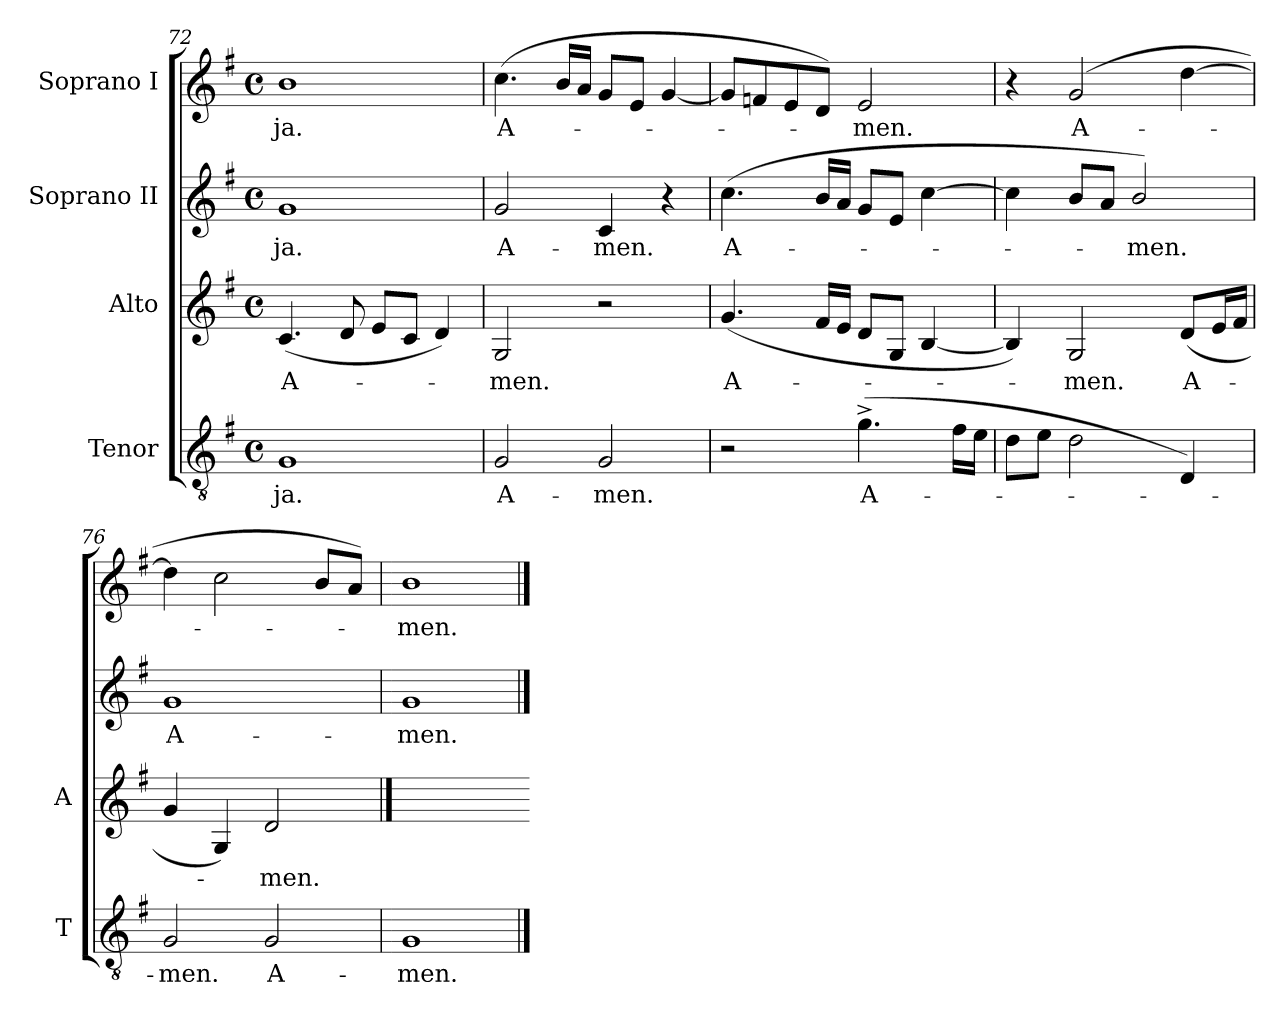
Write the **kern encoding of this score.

**kern	**text	**kern	**text	**kern	**text	**kern	**text
*part4	*part4	*part3	*part3	*part2	*part2	*part1	*part1
*staff4	*staff4	*staff3	*staff3	*staff2	*staff2	*staff1	*staff1
*I"Tenor	*	*I"Alto	*	*I"Soprano II	*	*I"Soprano I	*
*I'T	*	*I'A	*	*	*	*	*
!!LO:LB:g=z
*clefGv2	*	*clefG2	*	*clefG2	*	*clefG2	*
*k[f#]	*	*k[f#]	*	*k[f#]	*	*k[f#]	*
*G:	*	*G:	*	*G:	*	*G:	*
*M4/4	*	*M4/4	*	*M4/4	*	*M4/4	*
*met(c)	*	*met(c)	*	*met(c)	*	*met(c)	*
=72	=72	=72	=72	=72	=72	=72	=72
!	!LO:LY:b	!	!LO:LY:b	!	!LO:LY:b	!	!LO:LY:b
1G	ja.	(<4.c	A-	1g	ja.	1b	ja.
.	.	8d	.	.	.	.	.
.	.	8eL	.	.	.	.	.
.	.	8cJ	.	.	.	.	.
.	.	4d)	.	.	.	.	.
=73	=73	=73	=73	=73	=73	=73	=73
!	!LO:LY:b	!	!LO:LY:b	!	!LO:LY:b	!	!LO:LY:b
2G	A-	2G	men.	2g	A-	(<4.cc	A-
.	.	.	.	.	.	16bLL	.
.	.	.	.	.	.	16aJJ	.
!	!LO:LY:b	!	!	!	!LO:LY:b	!	!
2G	-men.	2r	.	4c	-men.	8gL	.
.	.	.	.	.	.	8eJ	.
.	.	.	.	4r	.	[4g	.
=74	=74	=74	=74	=74	=74	=74	=74
!	!	!	!LO:LY:b	!	!LO:LY:b	!	!
2r	.	(<4.g	A-	(<4.cc	A-	8gL]	.
.	.	.	.	.	.	8fn	.
.	.	.	.	.	.	8e	.
.	.	16f#LL	.	16bLL	.	8dJ)	.
.	.	16eJJ	.	16aJJ	.	.	.
!	!LO:LY:b	!	!	!	!	!	!LO:LY:b
(>4.g^	A-	8dL	.	8gL	.	2e	men.
.	.	8GJ	.	8eJ	.	.	.
.	.	[4B	.	[4cc	.	.	.
16f#LL	.	.	.	.	.	.	.
16eJJ	.	.	.	.	.	.	.
=75	=75	=75	=75	=75	=75	=75	=75
8dL	.	4B])	.	4cc]	.	4r	.
8eJ	.	.	.	.	.	.	.
!	!	!	!LO:LY:b	!	!	!	!LO:LY:b
2d	.	2G	men.	8bL	.	(<2g	A-
.	.	.	.	8aJ	.	.	.
!	!	!	!	!	!LO:LY:b	!	!
.	.	.	.	2b/)	men.	.	.
!	!	!	!LO:LY:b	!	!	!	!
4D)	.	(<8dL	A-	.	.	[4dd	.
.	.	16eL	.	.	.	.	.
.	.	16f#JJ	.	.	.	.	.
=76	=76	=76	=76	=76	=76	=76	=76
!	!LO:LY:b	!	!	!	!LO:LY:b	!	!
2G	men.	4g	.	1g	A-	4dd]	.
.	.	4G)	.	.	.	2cc	.
!	!LO:LY:b	!	!LO:LY:b	!	!	!	!
2G	A-	2d	men.	.	.	.	.
.	.	.	.	.	.	8bL	.
.	.	.	.	.	.	8aJ)	.
=77	=77	==77	=77	=77	=77	=77	=77
!	!LO:LY:b	!	!	!	!LO:LY:b	!	!LO:LY:b
1G	-men.	1ryy	.	1g	-men.	1b	men.
==	==	=	==	==	==	==	==
*-	*-	*-	*-	*-	*-	*-	*-
